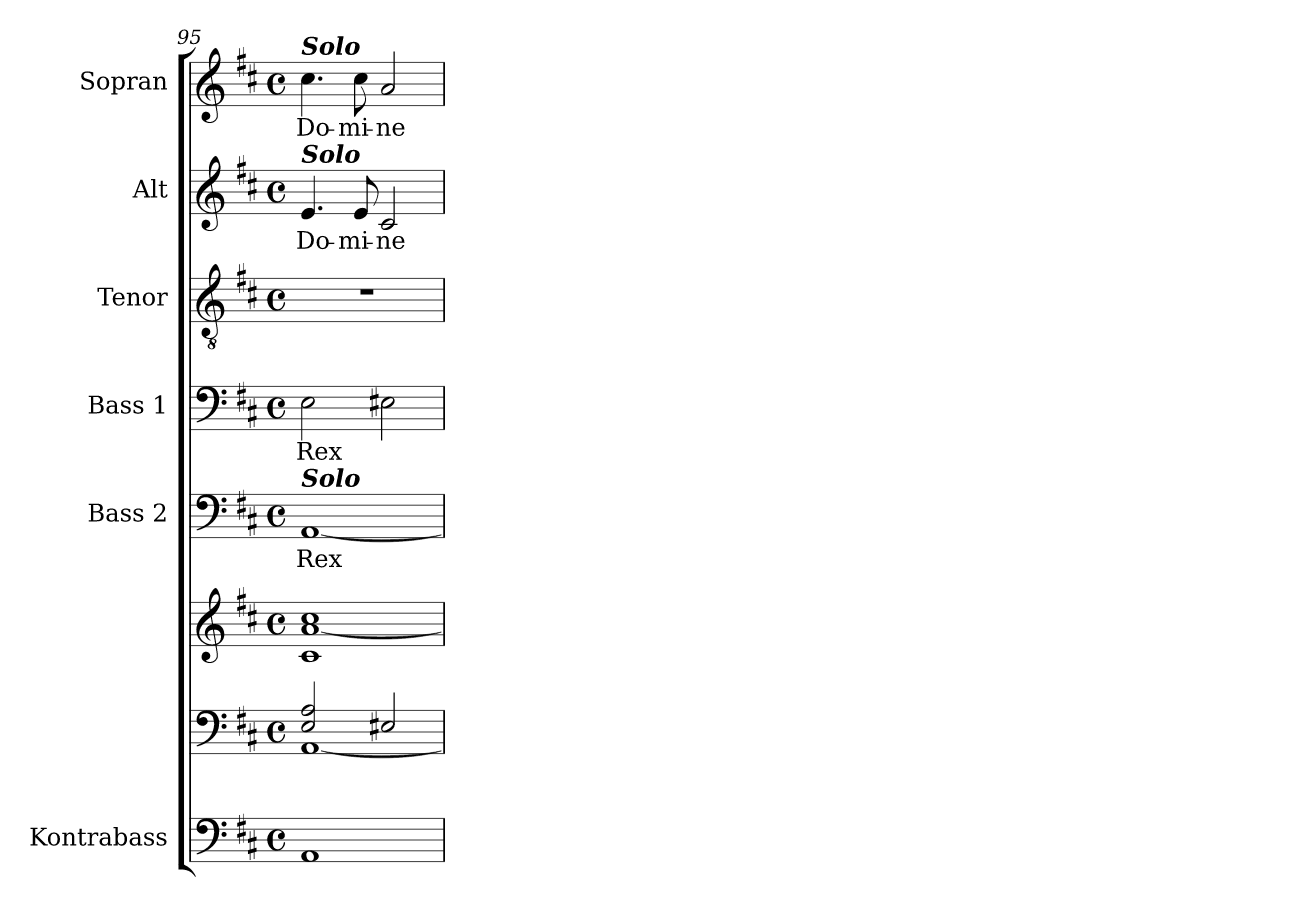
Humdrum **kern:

**kern	**kern	**kern	**kern	**text	**kern	**text	**kern	**kern	**text	**kern	**text
*part7	*part6	*part6	*part5	*part5	*part4	*part4	*part3	*part2	*part2	*part1	*part1
*staff8	*staff7	*staff6	*staff5	*staff5	*staff4	*staff4	*staff3	*staff2	*staff2	*staff1	*staff1
*I"Kontrabass	*	*	*I"Bass 2	*	*I"Bass 1	*	*I"Tenor	*I"Alt	*	*I"Sopran	*
*I'Kb.	*	*	*I'B. 2	*	*I'B. 1	*	*I'T.	*I'A.	*	*I'S.	*
*clefF4	*clefF4	*clefG2	*clefF4	*	*clefF4	*	*clefGv2	*clefG2	*	*clefG2	*
*ITrd7c12	*	*	*	*	*	*	*	*	*	*	*
*k[f#c#]	*k[f#c#]	*k[f#c#]	*k[f#c#]	*	*k[f#c#]	*	*k[f#c#]	*k[f#c#]	*	*k[f#c#]	*
*D:	*D:	*D:	*D:	*	*D:	*	*D:	*D:	*	*D:	*
*M4/4	*M4/4	*M4/4	*M4/4	*	*M4/4	*	*M4/4	*M4/4	*	*M4/4	*
*met(c)	*met(c)	*met(c)	*met(c)	*	*met(c)	*	*met(c)	*met(c)	*	*met(c)	*
=95	=95	=95	=95	=95	=95	=95	=95	=95	=95	=95	=95
*	*^	*	*	*	*	*	*	*	*	*	*
!	!	!	!	!	!	!	!	!	!	!	!LO:TX:a:Bi:t=Solo	!
!	!	!	!	!	!	!	!	!	!LO:TX:a:Bi:t=Solo	!	!	!
!	!	!	!	!LO:TX:a:Bi:t=Solo	!	!	!	!	!	!	!	!
!	!	!	!	!	!LO:LY:b	!	!LO:LY:b	!	!	!LO:LY:b	!	!LO:LY:b
1AAA	2E/ 2A/	[<1AA	1c# [<1a 1cc#	[1AA	Rex	2E\	Rex	1r	4.e/	Do-	4.cc#\	Do-
!	!	!	!	!	!	!	!	!	!	!LO:LY:b	!	!LO:LY:b
.	.	.	.	.	.	.	.	.	8e/	-mi-	8cc#\	-mi-
!	!	!	!	!	!	!	!	!	!	!LO:LY:b	!	!LO:LY:b
.	2E#X/	.	.	.	.	2E#X\	.	.	2c#/	-ne	2a/	-ne
*	*v	*v	*	*	*	*	*	*	*	*	*	*
=	=	=	=	=	=	=	=	=	=	=	=
*-	*-	*-	*-	*-	*-	*-	*-	*-	*-	*-	*-
